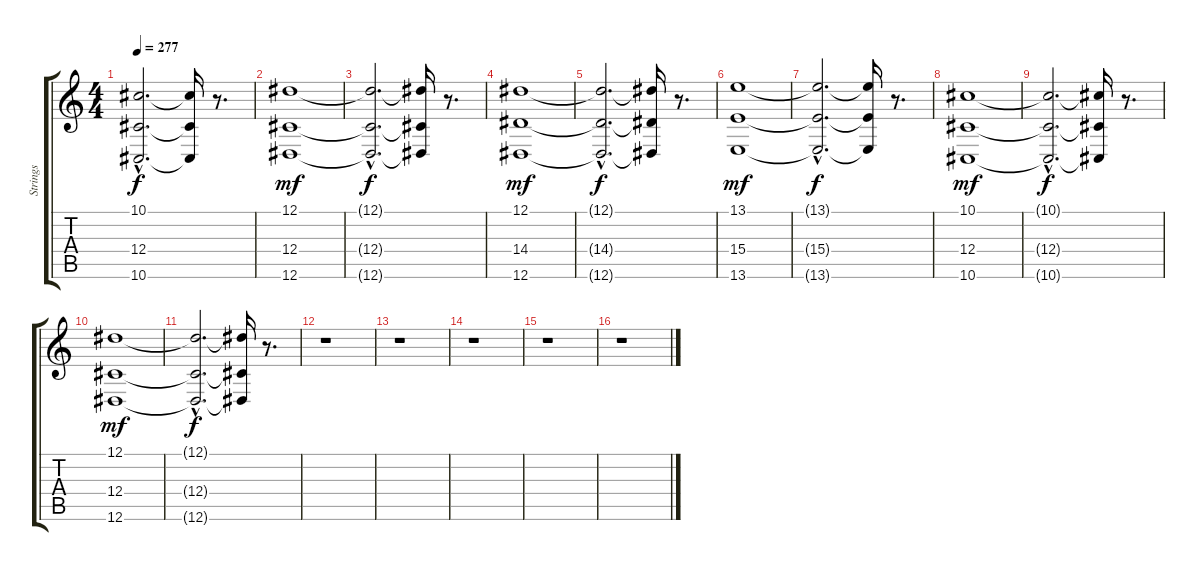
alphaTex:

\track ("Strings" "Strings") {instrument tremolostrings}
\staff {score tabs}
\tuning (Eb4 Bb3 Gb3 Db3 Ab2 Eb2) {hide}
\ts (4 4)
\tempo 277
\clef g2
\ks c
(10.1{hac t} 12.4{hac t} 10.6{hac t}).2{d dy f} (10.1{t} 12.4{t} 10.6{t}).16 r.8{d} |
(12.1 12.4 12.6).1{dy mf} |
(12.1{hac t} 12.4{hac t} 12.6{hac t}).2{d dy f} (12.1{t} 12.4{t} 12.6{t}).16 r.8{d} |
(12.1 14.4 12.6).1{dy mf} |
(12.1{hac t} 14.4{hac t} 12.6{hac t}).2{d dy f} (12.1{t} 14.4{t} 12.6{t}).16 r.8{d} |
(13.1 15.4 13.6).1{dy mf} |
(13.1{hac t} 15.4{hac t} 13.6{hac t}).2{d dy f} (13.1{t} 15.4{t} 13.6{t}).16 r.8{d} |
(10.1 12.4 10.6).1{dy mf} |
(10.1{hac t} 12.4{hac t} 10.6{hac t}).2{d dy f} (10.1{t} 12.4{t} 10.6{t}).16 r.8{d} |
(12.1 12.4 12.6).1{dy mf} |
(12.1{hac t} 12.4{hac t} 12.6{hac t}).2{d dy f} (12.1{t} 12.4{t} 12.6{t}).16 r.8{d} |
r.1 |
r.1 |
r.1 |
r.1 |
r.1
